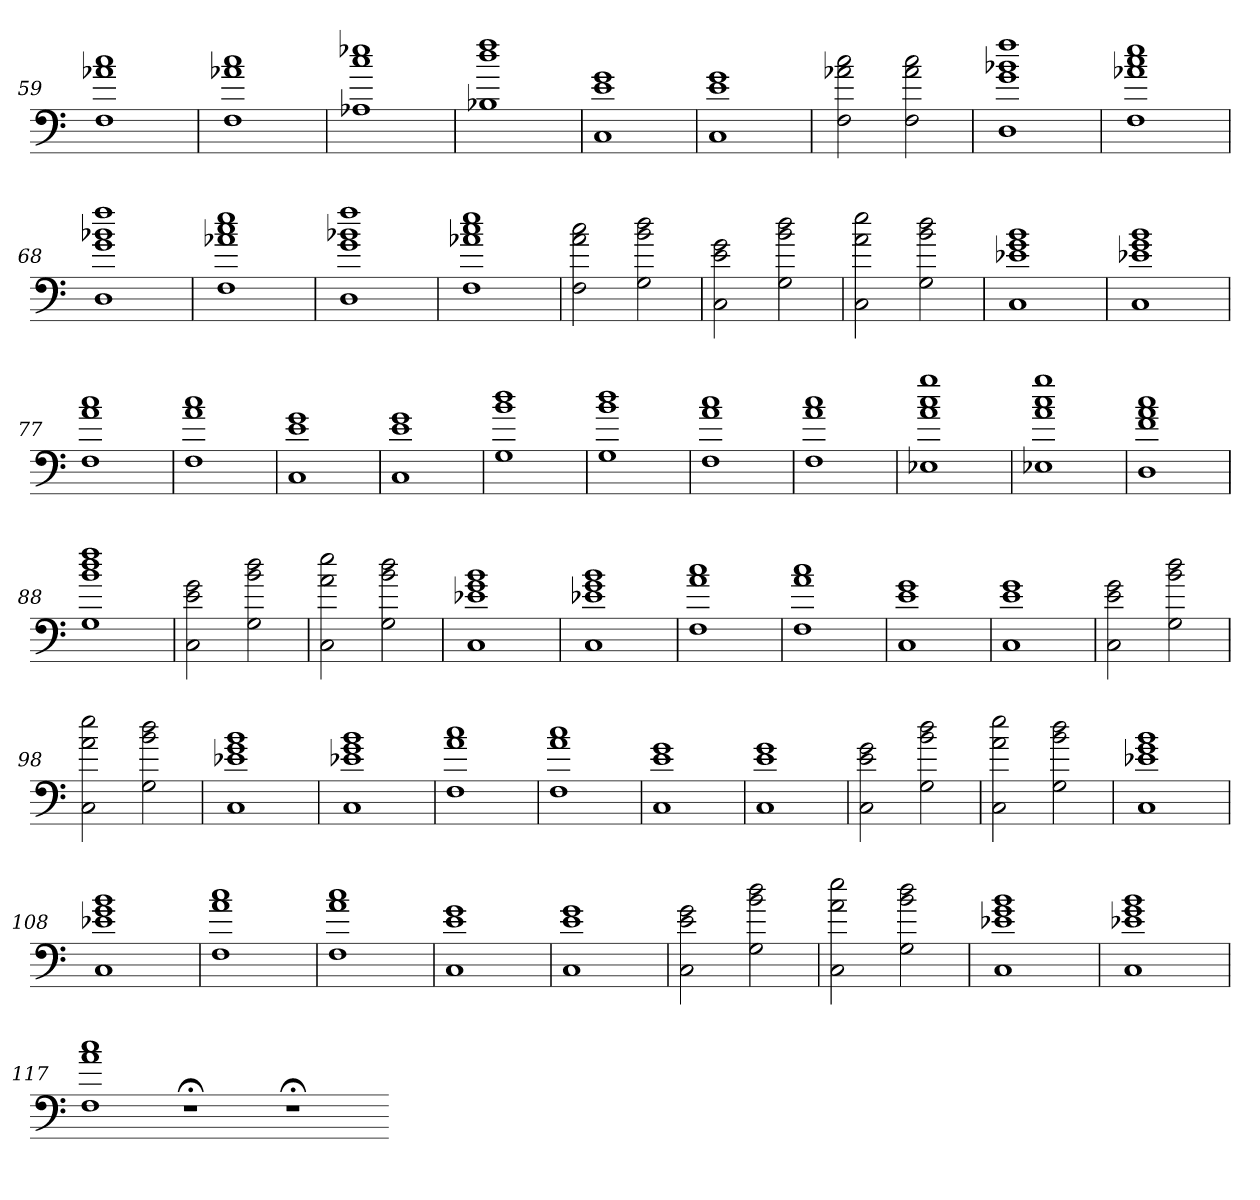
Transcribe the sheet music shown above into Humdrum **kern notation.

**kern
*part1
*staff1
=59
1F 1a-X 1cc
=60
1F 1a-X 1cc
=61
1A-X 1cc 1ee-X
=62
1B-X 1dd 1ff
=63
1C 1e 1g
=64
1C 1e 1g
=65
2F 2a-X 2cc
2F 2a- 2cc
=66
1D 1g 1b-X 1ff
=67
1F 1a-X 1cc 1ee
=68
1D 1g 1b-X 1ff
=69
1F 1a-X 1cc 1ee
=70
1D 1g 1b-X 1ff
=71
1F 1a-X 1cc 1ee
=72
2F 2a 2cc
2G 2b 2dd
=73
2C 2e 2g
2G 2b 2dd
=74
2C 2a 2ee
2G 2b 2dd
=75
1C 1e-X 1g 1b
=76
1C 1e-X 1g 1b
=77
1F 1a 1cc
=78
1F 1a 1cc
=79
1C 1e 1g
=80
1C 1e 1g
=81
1G 1b 1dd
=82
1G 1b 1dd
=83
1F 1a 1cc
=84
1F 1a 1cc
=85
1E-X 1a 1cc 1gg
=86
1E-X 1a 1cc 1gg
=87
1D 1f 1a 1cc
=88
1G 1b 1dd 1ff
=89
2C 2e 2g
2G 2b 2dd
=90
2C 2a 2ee
2G 2b 2dd
=91
1C 1e-X 1g 1b
=92
1C 1e-X 1g 1b
=93
1F 1a 1cc
=94
1F 1a 1cc
=95
1C 1e 1g
=96
1C 1e 1g
=97
2C 2e 2g
2G 2b 2dd
=98
2C 2a 2ee
2G 2b 2dd
=99
1C 1e-X 1g 1b
=100
1C 1e-X 1g 1b
=101
1F 1a 1cc
=102
1F 1a 1cc
=103
1C 1e 1g
=104
1C 1e 1g
=105
2C 2e 2g
2G 2b 2dd
=106
2C 2a 2ee
2G 2b 2dd
=107
1C 1e-X 1g 1b
=108
1C 1e-X 1g 1b
=109
1F 1a 1cc
=110
1F 1a 1cc
=111
1C 1e 1g
=112
1C 1e 1g
=113
2C 2e 2g
2G 2b 2dd
=114
2C 2a 2ee
2G 2b 2dd
=115
1C 1e-X 1g 1b
=116
1C 1e-X 1g 1b
=117
1F 1a 1cc
1r;<
1r;<
=-
*-
